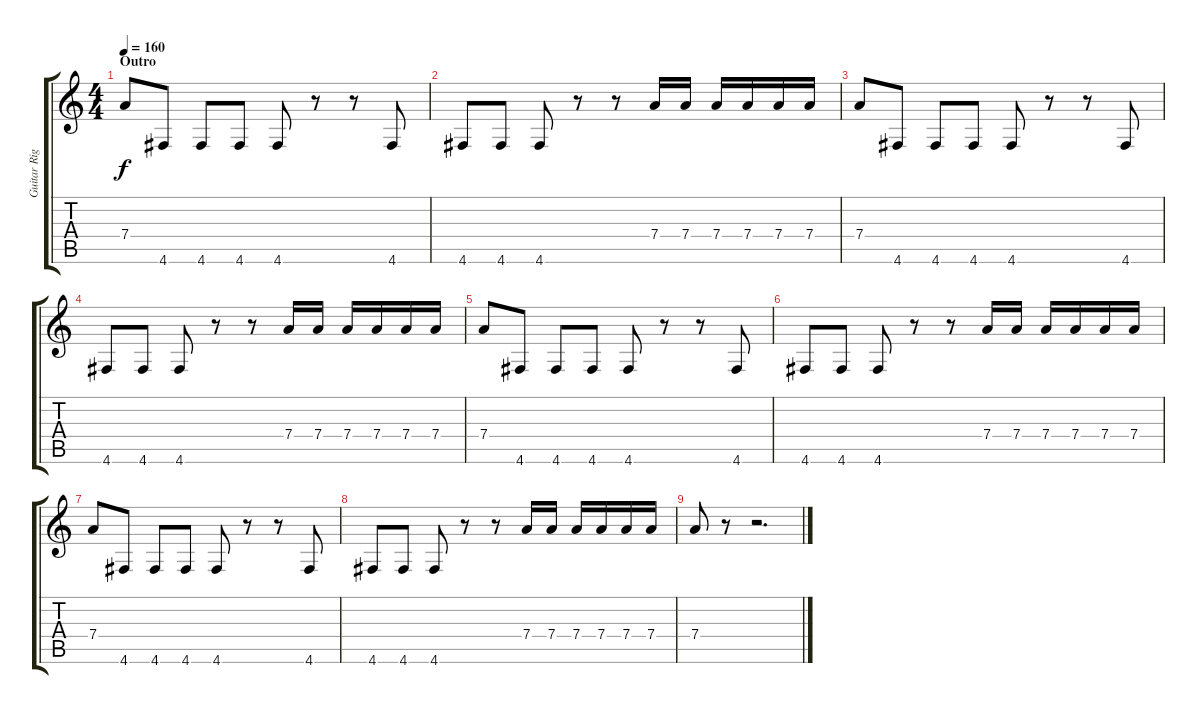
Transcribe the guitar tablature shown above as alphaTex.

\track ("Guitar Right" "Guitar Rig") {instrument overdrivenguitar}
\staff {score tabs}
\tuning (E4 B3 G3 D3 A2 D2) {hide}
\ts (4 4)
\section ("" "Outro")
\tempo 160
\clef g2
\ks c
7.4.8{dy f} 4.6.8 4.6.8 4.6.8 4.6.8 r.8 r.8 4.6.8 |
4.6.8 4.6.8 4.6.8 r.8 r.8 7.4.16 7.4.16 7.4.16 7.4.16 7.4.16 7.4.16 |
7.4.8 4.6.8 4.6.8 4.6.8 4.6.8 r.8 r.8 4.6.8 |
4.6.8 4.6.8 4.6.8 r.8 r.8 7.4.16 7.4.16 7.4.16 7.4.16 7.4.16 7.4.16 |
7.4.8 4.6.8 4.6.8 4.6.8 4.6.8 r.8 r.8 4.6.8 |
4.6.8 4.6.8 4.6.8 r.8 r.8 7.4.16 7.4.16 7.4.16 7.4.16 7.4.16 7.4.16 |
7.4.8 4.6.8 4.6.8 4.6.8 4.6.8 r.8 r.8 4.6.8 |
4.6.8 4.6.8 4.6.8 r.8 r.8 7.4.16 7.4.16 7.4.16 7.4.16 7.4.16 7.4.16 |
7.4.8 r.8 r.2{d}
